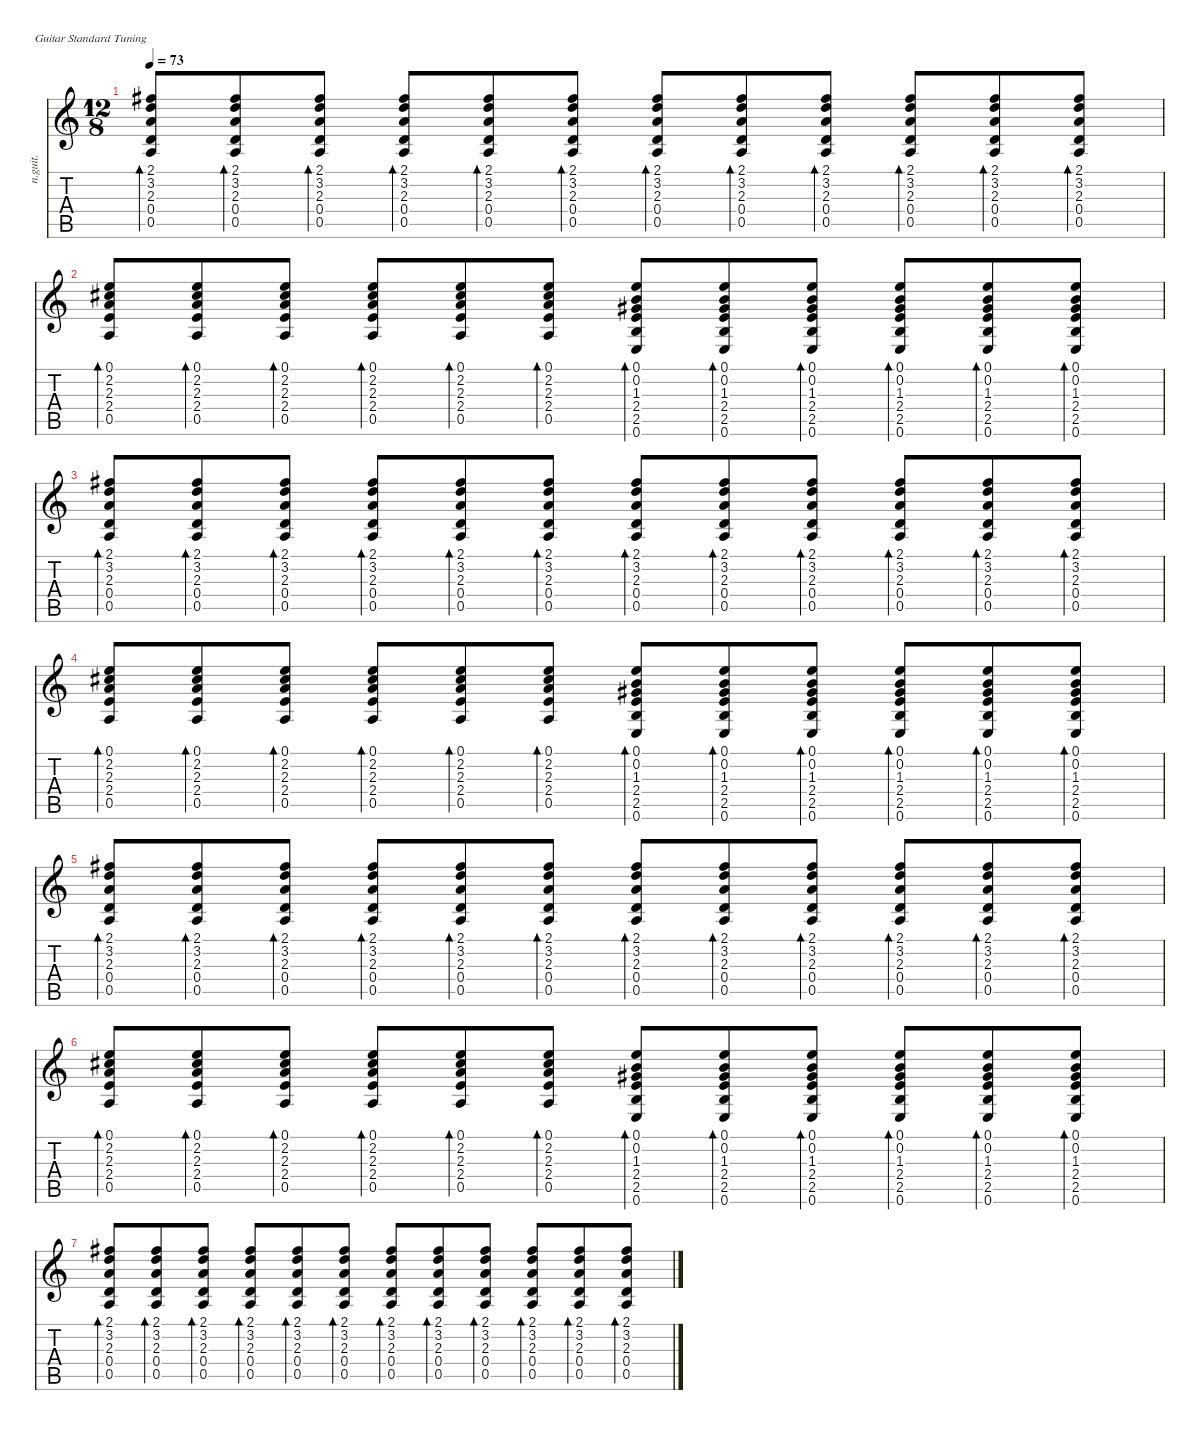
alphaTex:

\defaultSystemsLayout 4
\hideDynamics
\bracketExtendMode nobrackets
\otherSystemsTrackNameOrientation horizontal
\track ("Guitar (acoustic)" "n.guit.") {instrument acousticguitarnylon}
\staff {score tabs}
\tuning (E4 B3 G3 D3 A2 E2)
\ts (12 8)
\tempo 73
\clef g2
\ks c
(2.1{acc #} 3.2 2.3 0.4 0.5).8{bd 60 dy f beam Up} (2.1{acc #} 3.2 2.3 0.4 0.5).8{bd 60 beam Up} (2.1{acc #} 3.2 2.3 0.4 0.5).8{bd 60 beam Up} (2.1{acc #} 3.2 2.3 0.4 0.5).8{bd 60 beam Up} (2.1{acc #} 3.2 2.3 0.4 0.5).8{bd 60 beam Up} (2.1{acc #} 3.2 2.3 0.4 0.5).8{bd 60 beam Up} (2.1{acc #} 3.2 2.3 0.4 0.5).8{bd 60 beam Up} (2.1{acc #} 3.2 2.3 0.4 0.5).8{bd 60 beam Up} (2.1{acc #} 3.2 2.3 0.4 0.5).8{bd 60 beam Up} (2.1{acc #} 3.2 2.3 0.4 0.5).8{bd 60 beam Up} (2.1{acc #} 3.2 2.3 0.4 0.5).8{bd 60 beam Up} (2.1{acc #} 3.2 2.3 0.4 0.5).8{bd 60 beam Up} |
(0.1 2.2{acc #} 2.3 2.4 0.5).8{bd 60 beam Up} (0.1 2.2{acc #} 2.3 2.4 0.5).8{bd 60 beam Up} (0.1 2.2{acc #} 2.3 2.4 0.5).8{bd 60 beam Up} (0.1 2.2{acc #} 2.3 2.4 0.5).8{bd 60 beam Up} (0.1 2.2{acc #} 2.3 2.4 0.5).8{bd 60 beam Up} (0.1 2.2{acc #} 2.3 2.4 0.5).8{bd 60 beam Up} (0.1 0.2 1.3{acc #} 2.4 2.5 0.6).8{bd 60 beam Up} (0.1 0.2 1.3{acc #} 2.4 2.5 0.6).8{bd 60 beam Up} (0.1 0.2 1.3{acc #} 2.4 2.5 0.6).8{bd 60 beam Up} (0.1 0.2 1.3{acc #} 2.4 2.5 0.6).8{bd 60 beam Up} (0.1 0.2 1.3{acc #} 2.4 2.5 0.6).8{bd 60 beam Up} (0.1 0.2 1.3{acc #} 2.4 2.5 0.6).8{bd 60 beam Up} |
(2.1{acc #} 3.2 2.3 0.4 0.5).8{bd 60 beam Up} (2.1{acc #} 3.2 2.3 0.4 0.5).8{bd 60 beam Up} (2.1{acc #} 3.2 2.3 0.4 0.5).8{bd 60 beam Up} (2.1{acc #} 3.2 2.3 0.4 0.5).8{bd 60 beam Up} (2.1{acc #} 3.2 2.3 0.4 0.5).8{bd 60 beam Up} (2.1{acc #} 3.2 2.3 0.4 0.5).8{bd 60 beam Up} (2.1{acc #} 3.2 2.3 0.4 0.5).8{bd 60 beam Up} (2.1{acc #} 3.2 2.3 0.4 0.5).8{bd 60 beam Up} (2.1{acc #} 3.2 2.3 0.4 0.5).8{bd 60 beam Up} (2.1{acc #} 3.2 2.3 0.4 0.5).8{bd 60 beam Up} (2.1{acc #} 3.2 2.3 0.4 0.5).8{bd 60 beam Up} (2.1{acc #} 3.2 2.3 0.4 0.5).8{bd 60 beam Up} |
(0.1 2.2{acc #} 2.3 2.4 0.5).8{bd 60 beam Up} (0.1 2.2{acc #} 2.3 2.4 0.5).8{bd 60 beam Up} (0.1 2.2{acc #} 2.3 2.4 0.5).8{bd 60 beam Up} (0.1 2.2{acc #} 2.3 2.4 0.5).8{bd 60 beam Up} (0.1 2.2{acc #} 2.3 2.4 0.5).8{bd 60 beam Up} (0.1 2.2{acc #} 2.3 2.4 0.5).8{bd 60 beam Up} (0.1 0.2 1.3{acc #} 2.4 2.5 0.6).8{bd 60 beam Up} (0.1 0.2 1.3{acc #} 2.4 2.5 0.6).8{bd 60 beam Up} (0.1 0.2 1.3{acc #} 2.4 2.5 0.6).8{bd 60 beam Up} (0.1 0.2 1.3{acc #} 2.4 2.5 0.6).8{bd 60 beam Up} (0.1 0.2 1.3{acc #} 2.4 2.5 0.6).8{bd 60 beam Up} (0.1 0.2 1.3{acc #} 2.4 2.5 0.6).8{bd 60 beam Up} |
(2.1{acc #} 3.2 2.3 0.4 0.5).8{bd 60 beam Up} (2.1{acc #} 3.2 2.3 0.4 0.5).8{bd 60 beam Up} (2.1{acc #} 3.2 2.3 0.4 0.5).8{bd 60 beam Up} (2.1{acc #} 3.2 2.3 0.4 0.5).8{bd 60 beam Up} (2.1{acc #} 3.2 2.3 0.4 0.5).8{bd 60 beam Up} (2.1{acc #} 3.2 2.3 0.4 0.5).8{bd 60 beam Up} (2.1{acc #} 3.2 2.3 0.4 0.5).8{bd 60 beam Up} (2.1{acc #} 3.2 2.3 0.4 0.5).8{bd 60 beam Up} (2.1{acc #} 3.2 2.3 0.4 0.5).8{bd 60 beam Up} (2.1{acc #} 3.2 2.3 0.4 0.5).8{bd 60 beam Up} (2.1{acc #} 3.2 2.3 0.4 0.5).8{bd 60 beam Up} (2.1{acc #} 3.2 2.3 0.4 0.5).8{bd 60 beam Up} |
(0.1 2.2{acc #} 2.3 2.4 0.5).8{bd 60 beam Up} (0.1 2.2{acc #} 2.3 2.4 0.5).8{bd 60 beam Up} (0.1 2.2{acc #} 2.3 2.4 0.5).8{bd 60 beam Up} (0.1 2.2{acc #} 2.3 2.4 0.5).8{bd 60 beam Up} (0.1 2.2{acc #} 2.3 2.4 0.5).8{bd 60 beam Up} (0.1 2.2{acc #} 2.3 2.4 0.5).8{bd 60 beam Up} (0.1 0.2 1.3{acc #} 2.4 2.5 0.6).8{bd 60 beam Up} (0.1 0.2 1.3{acc #} 2.4 2.5 0.6).8{bd 60 beam Up} (0.1 0.2 1.3{acc #} 2.4 2.5 0.6).8{bd 60 beam Up} (0.1 0.2 1.3{acc #} 2.4 2.5 0.6).8{bd 60 beam Up} (0.1 0.2 1.3{acc #} 2.4 2.5 0.6).8{bd 60 beam Up} (0.1 0.2 1.3{acc #} 2.4 2.5 0.6).8{bd 60 beam Up} |
(2.1{acc #} 3.2 2.3 0.4 0.5).8{bd 60 beam Up} (2.1{acc #} 3.2 2.3 0.4 0.5).8{bd 60 beam Up} (2.1{acc #} 3.2 2.3 0.4 0.5).8{bd 60 beam Up} (2.1{acc #} 3.2 2.3 0.4 0.5).8{bd 60 beam Up} (2.1{acc #} 3.2 2.3 0.4 0.5).8{bd 60 beam Up} (2.1{acc #} 3.2 2.3 0.4 0.5).8{bd 60 beam Up} (2.1{acc #} 3.2 2.3 0.4 0.5).8{bd 60 beam Up} (2.1{acc #} 3.2 2.3 0.4 0.5).8{bd 60 beam Up} (2.1{acc #} 3.2 2.3 0.4 0.5).8{bd 60 beam Up} (2.1{acc #} 3.2 2.3 0.4 0.5).8{bd 60 beam Up} (2.1{acc #} 3.2 2.3 0.4 0.5).8{bd 60 beam Up} (2.1{acc #} 3.2 2.3 0.4 0.5).8{bd 60 beam Up}
